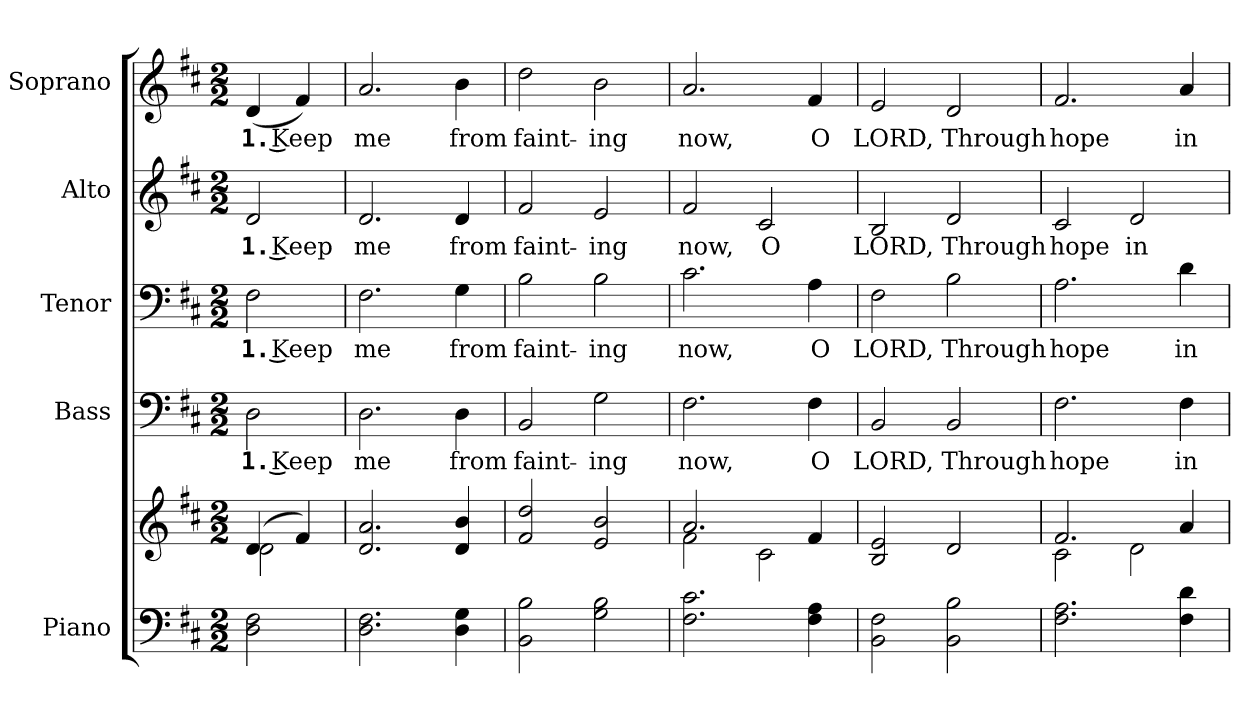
**kern	**kern	**kern	**text	**kern	**text	**kern	**text	**kern	**text
*part5	*part5	*part4	*part4	*part3	*part3	*part2	*part2	*part1	*part1
*staff6	*staff5	*staff4	*staff4	*staff3	*staff3	*staff2	*staff2	*staff1	*staff1
*I"Piano	*	*I"Bass	*	*I"Tenor	*	*I"Alto	*	*I"Soprano	*
*I'Pno.	*	*I'B.	*	*I'T.	*	*I'A.	*	*I'S.	*
!!LO:PB:g=z
*clefF4	*clefG2	*clefF4	*	*clefF4	*	*clefG2	*	*clefG2	*
*k[f#c#]	*k[f#c#]	*k[f#c#]	*	*k[f#c#]	*	*k[f#c#]	*	*k[f#c#]	*
*D:	*D:	*D:	*	*D:	*	*D:	*	*D:	*
*M2/2	*M2/2	*M2/2	*	*M2/2	*	*M2/2	*	*M2/2	*
*MM200	*MM200	*MM200	*	*MM200	*	*MM200	*	*MM200	*
=1	=1	=1	=1	=1	=1	=1	=1	=1	=1
*	*^	*	*	*	*	*	*	*	*
!	!	!	!	!LO:LY:b:color=#000000	!	!	!	!	!	!
!	!	!	!	!	!	!LO:LY:b:color=#000000	!	!	!	!
!	!	!	!	!	!	!	!	!LO:LY:b:color=#000000	!	!
!	!	!	!	!	!	!	!	!	!	!LO:LY:b:color=#000000
2Di\ 2F#i	(4di/	2di\	2Di\	1. Keep	2F#i\	1. Keep	2di/	1. Keep	(4di/	1. Keep
.	4f#i/)	.	.	.	.	.	.	.	4f#i/)	.
*	*v	*v	*	*	*	*	*	*	*	*
=2	=2	=2	=2	=2	=2	=2	=2	=2	=2
!	!	!	!LO:LY:b:color=#000000	!	!	!	!	!	!
!	!	!	!	!	!LO:LY:b:color=#000000	!	!	!	!
!	!	!	!	!	!	!	!LO:LY:b:color=#000000	!	!
!	!	!	!	!	!	!	!	!	!LO:LY:b:color=#000000
2.Di\ 2.F#i	2.di/ 2.ai	2.Di\	me	2.F#i\	me	2.di/	me	2.ai/	me
!	!	!	!LO:LY:b:color=#000000	!	!	!	!	!	!
!	!	!	!	!	!LO:LY:b:color=#000000	!	!	!	!
!	!	!	!	!	!	!	!LO:LY:b:color=#000000	!	!
!	!	!	!	!	!	!	!	!	!LO:LY:b:color=#000000
4Di\ 4Gi	4di/ 4bi	4Di\	from	4Gi\	from	4di/	from	4bi\	from
=3	=3	=3	=3	=3	=3	=3	=3	=3	=3
!	!	!	!LO:LY:b:color=#000000	!	!	!	!	!	!
!	!	!	!	!	!LO:LY:b:color=#000000	!	!	!	!
!	!	!	!	!	!	!	!LO:LY:b:color=#000000	!	!
!	!	!	!	!	!	!	!	!	!LO:LY:b:color=#000000
2BBi\ 2Bi	2f#i/ 2ddi	2BBi/	faint-	2Bi\	faint-	2f#i/	faint-	2ddi\	faint-
!	!	!	!LO:LY:b:color=#000000	!	!	!	!	!	!
!	!	!	!	!	!LO:LY:b:color=#000000	!	!	!	!
!	!	!	!	!	!	!	!LO:LY:b:color=#000000	!	!
!	!	!	!	!	!	!	!	!	!LO:LY:b:color=#000000
2Gi\ 2Bi	2ei/ 2bi	2Gi\	-ing	2Bi\	-ing	2ei/	-ing	2bi\	-ing
=4	=4	=4	=4	=4	=4	=4	=4	=4	=4
*	*^	*	*	*	*	*	*	*	*
!	!	!	!	!LO:LY:b:color=#000000	!	!	!	!	!	!
!	!	!	!	!	!	!LO:LY:b:color=#000000	!	!	!	!
!	!	!	!	!	!	!	!	!LO:LY:b:color=#000000	!	!
!	!	!	!	!	!	!	!	!	!	!LO:LY:b:color=#000000
2.F#i\ 2.c#i	2.ai/	2f#i\	2.F#i\	now,	2.c#i\	now,	2f#i/	now,	2.ai/	now,
!	!	!	!	!	!	!	!	!LO:LY:b:color=#000000	!	!
.	.	2c#i\	.	.	.	.	2c#i/	O	.	.
!	!	!	!	!LO:LY:b:color=#000000	!	!	!	!	!	!
!	!	!	!	!	!	!LO:LY:b:color=#000000	!	!	!	!
!	!	!	!	!	!	!	!	!	!	!LO:LY:b:color=#000000
4F#i\ 4Ai	4f#i/	.	4F#i\	O	4Ai\	O	.	.	4f#i/	O
*	*v	*v	*	*	*	*	*	*	*	*
=5	=5	=5	=5	=5	=5	=5	=5	=5	=5
!	!	!	!LO:LY:b:color=#000000	!	!	!	!	!	!
!	!	!	!	!	!LO:LY:b:color=#000000	!	!	!	!
!	!	!	!	!	!	!	!LO:LY:b:color=#000000	!	!
!	!	!	!	!	!	!	!	!	!LO:LY:b:color=#000000
2BBi\ 2F#i	2Bi/ 2ei	2BBi/	LORD,	2F#i\	LORD,	2Bi/	LORD,	2ei/	LORD,
!	!	!	!LO:LY:b:color=#000000	!	!	!	!	!	!
!	!	!	!	!	!LO:LY:b:color=#000000	!	!	!	!
!	!	!	!	!	!	!	!LO:LY:b:color=#000000	!	!
!	!	!	!	!	!	!	!	!	!LO:LY:b:color=#000000
2BBi\ 2Bi	2di/	2BBi/	Through	2Bi\	Through	2di/	Through	2di/	Through
=6	=6	=6	=6	=6	=6	=6	=6	=6	=6
*	*^	*	*	*	*	*	*	*	*
!	!	!	!	!LO:LY:b:color=#000000	!	!	!	!	!	!
!	!	!	!	!	!	!LO:LY:b:color=#000000	!	!	!	!
!	!	!	!	!	!	!	!	!LO:LY:b:color=#000000	!	!
!	!	!	!	!	!	!	!	!	!	!LO:LY:b:color=#000000
2.F#i\ 2.Ai	2.f#i/	2c#i\	2.F#i\	hope	2.Ai\	hope	2c#i/	hope	2.f#i/	hope
!	!	!	!	!	!	!	!	!LO:LY:b:color=#000000	!	!
.	.	2di\	.	.	.	.	2di/	in	.	.
!	!	!	!	!LO:LY:b:color=#000000	!	!	!	!	!	!
!	!	!	!	!	!	!LO:LY:b:color=#000000	!	!	!	!
!	!	!	!	!	!	!	!	!	!	!LO:LY:b:color=#000000
4F#i\ 4di	4ai/	.	4F#i\	in	4di\	in	.	.	4ai/	in
*	*v	*v	*	*	*	*	*	*	*	*
=	=	=	=	=	=	=	=	=	=
*-	*-	*-	*-	*-	*-	*-	*-	*-	*-
